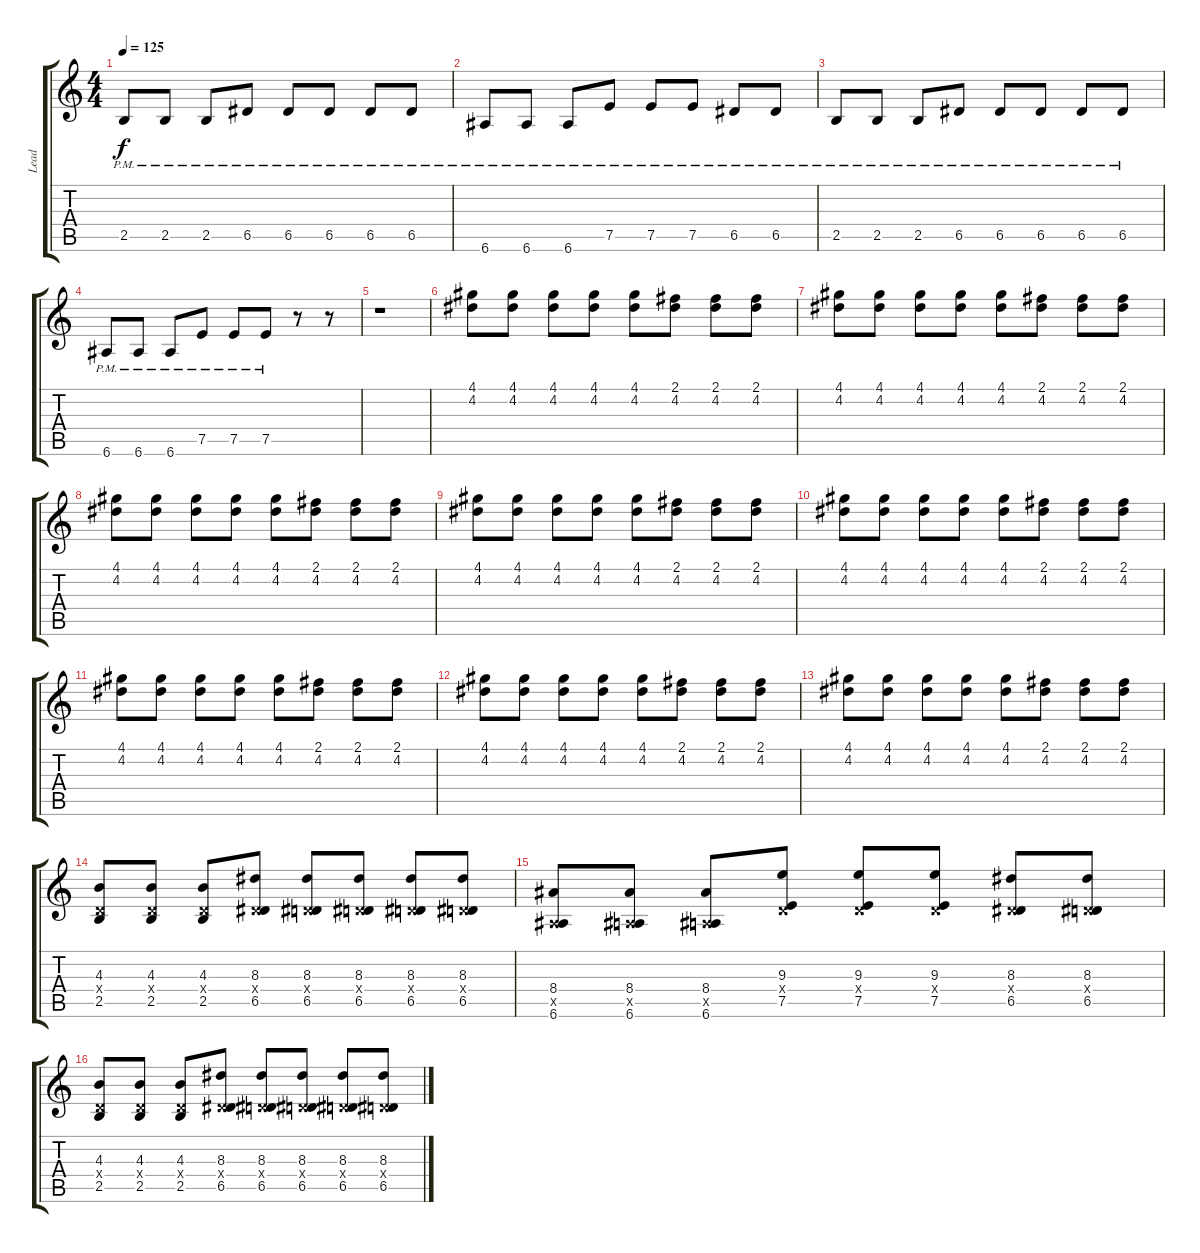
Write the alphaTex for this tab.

\track ("Lead" "Lead") {instrument overdrivenguitar}
\staff {score tabs}
\tuning (E4 B3 G3 D3 A2 E2) {hide}
\ts (4 4)
\tempo 125
\clef g2
\ks c
2.5{pm}.8{dy f} 2.5{pm}.8 2.5{pm}.8 6.5{pm}.8 6.5{pm}.8 6.5{pm}.8 6.5{pm}.8 6.5{pm}.8 |
6.6{pm}.8 6.6{pm}.8 6.6{pm}.8 7.5{pm}.8 7.5{pm}.8 7.5{pm}.8 6.5{pm}.8 6.5{pm}.8 |
2.5{pm}.8 2.5{pm}.8 2.5{pm}.8 6.5{pm}.8 6.5{pm}.8 6.5{pm}.8 6.5{pm}.8 6.5{pm}.8 |
6.6{pm}.8 6.6{pm}.8 6.6{pm}.8 7.5{pm}.8 7.5{pm}.8 7.5{pm}.8 r.8 r.8 |
r.1 |
(4.1 4.2).8 (4.1 4.2).8 (4.1 4.2).8 (4.1 4.2).8 (4.1 4.2).8 (2.1 4.2).8 (2.1 4.2).8 (2.1 4.2).8 |
(4.1 4.2).8 (4.1 4.2).8 (4.1 4.2).8 (4.1 4.2).8 (4.1 4.2).8 (2.1 4.2).8 (2.1 4.2).8 (2.1 4.2).8 |
(4.1 4.2).8 (4.1 4.2).8 (4.1 4.2).8 (4.1 4.2).8 (4.1 4.2).8 (2.1 4.2).8 (2.1 4.2).8 (2.1 4.2).8 |
(4.1 4.2).8 (4.1 4.2).8 (4.1 4.2).8 (4.1 4.2).8 (4.1 4.2).8 (2.1 4.2).8 (2.1 4.2).8 (2.1 4.2).8 |
(4.1 4.2).8 (4.1 4.2).8 (4.1 4.2).8 (4.1 4.2).8 (4.1 4.2).8 (2.1 4.2).8 (2.1 4.2).8 (2.1 4.2).8 |
(4.1 4.2).8 (4.1 4.2).8 (4.1 4.2).8 (4.1 4.2).8 (4.1 4.2).8 (2.1 4.2).8 (2.1 4.2).8 (2.1 4.2).8 |
(4.1 4.2).8 (4.1 4.2).8 (4.1 4.2).8 (4.1 4.2).8 (4.1 4.2).8 (2.1 4.2).8 (2.1 4.2).8 (2.1 4.2).8 |
(4.1 4.2).8 (4.1 4.2).8 (4.1 4.2).8 (4.1 4.2).8 (4.1 4.2).8 (2.1 4.2).8 (2.1 4.2).8 (2.1 4.2).8 |
(4.3 0.4{x} 2.5).8 (4.3 0.4{x} 2.5).8 (4.3 0.4{x} 2.5).8 (8.3 0.4{x} 6.5).8 (8.3 0.4{x} 6.5).8 (8.3 0.4{x} 6.5).8 (8.3 0.4{x} 6.5).8 (8.3 0.4{x} 6.5).8 |
(8.4 0.5{x} 6.6).8 (8.4 0.5{x} 6.6).8 (8.4 0.5{x} 6.6).8 (9.3 0.4{x} 7.5).8 (9.3 0.4{x} 7.5).8 (9.3 0.4{x} 7.5).8 (8.3 0.4{x} 6.5).8 (8.3 0.4{x} 6.5).8 |
(4.3 0.4{x} 2.5).8 (4.3 0.4{x} 2.5).8 (4.3 0.4{x} 2.5).8 (8.3 0.4{x} 6.5).8 (8.3 0.4{x} 6.5).8 (8.3 0.4{x} 6.5).8 (8.3 0.4{x} 6.5).8 (8.3 0.4{x} 6.5).8
